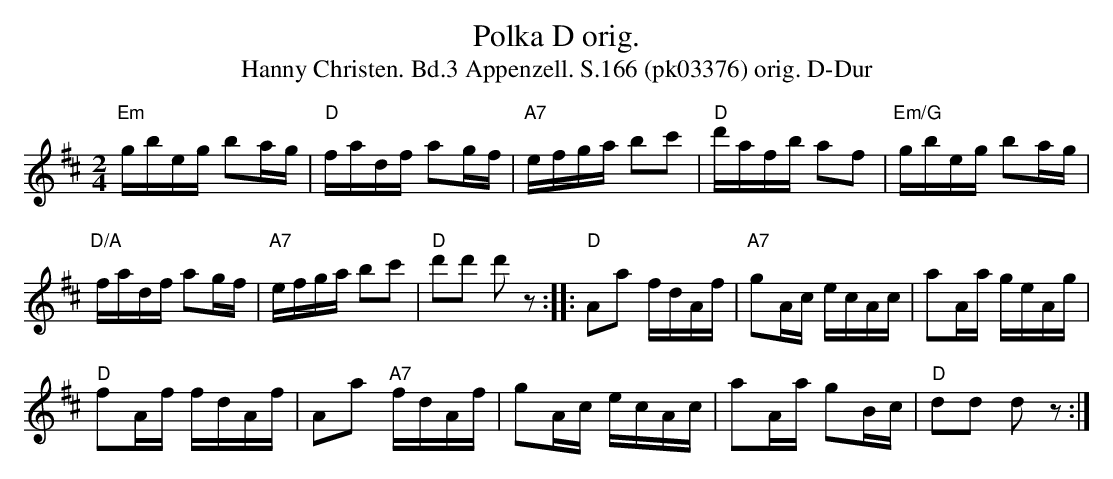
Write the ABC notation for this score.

X:1
T:Polka D orig.
T:Hanny Christen. Bd.3 Appenzell. S.166 (pk03376) orig. D-Dur
M:2/4
L:1/16
K:D
"Em"gbeg b2ag | "D"fadf a2gf | "A7"efga b2c'2 | "D"d'afb a2f2 | "Em/G"gbeg b2ag |
"D/A"fadf a2gf | "A7"efga b2c'2 | "D"d'2d'2 d'2 z2:: "D"A2a2 fdAf | "A7"g2Ac ecAc | a2Aa geAg |
"D"f2Af fdAf | A2a2 "A7"fdAf | g2Ac ecAc | a2Aa g2Bc | "D"d2d2 d2 z2 :|
